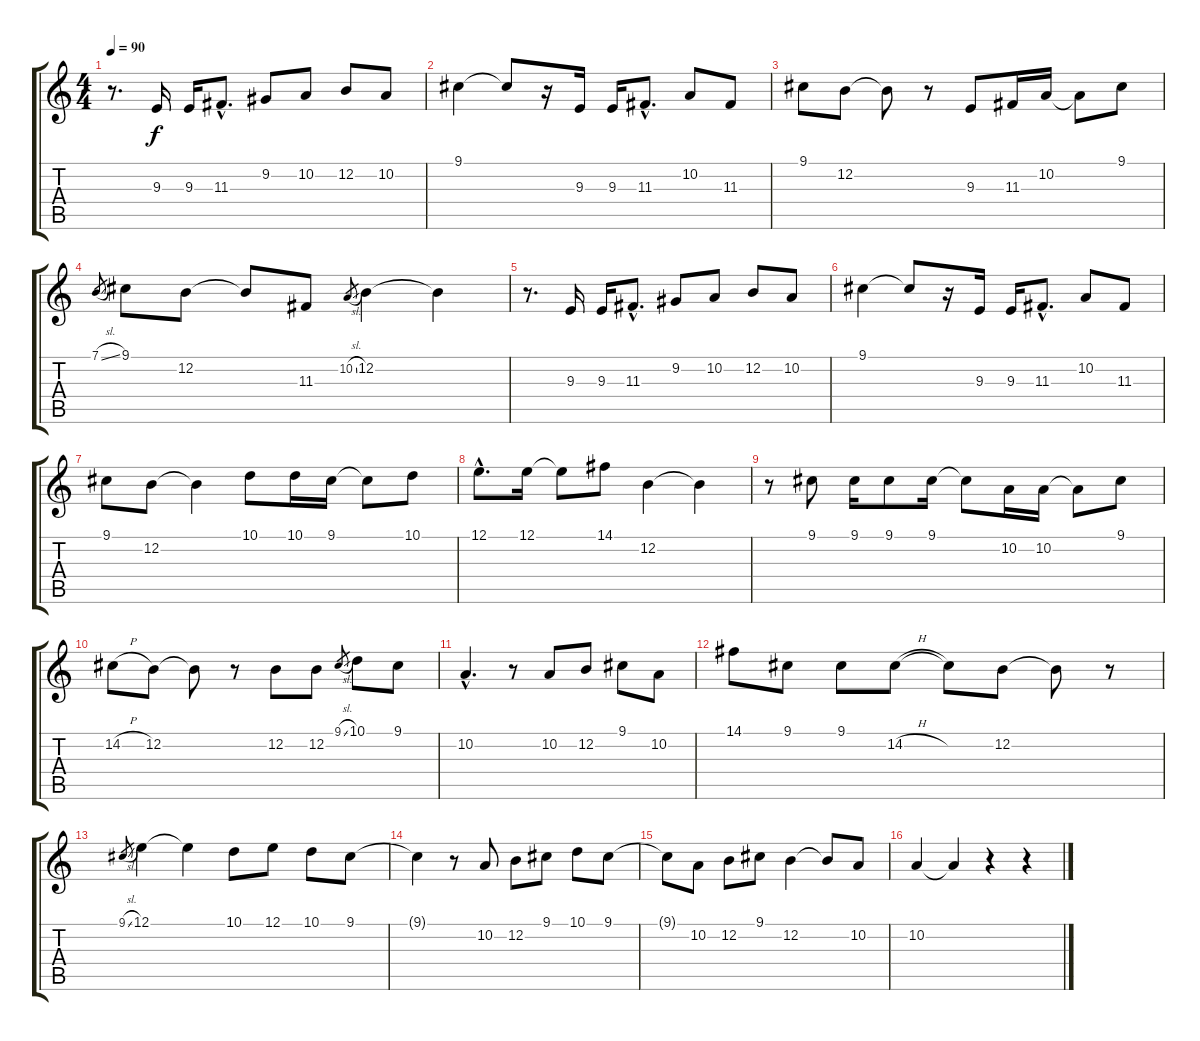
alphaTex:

\track "" {instrument panflute}
\staff {score tabs}
\tuning (E4 B3 G3 D3 A2 E2) {hide}
\ts (4 4)
\tempo 90
\clef g2
\ks c
r.8{d dy f} 9.3.16 9.3.16 11.3{hac}.8{d} 9.2.8 10.2.8 12.2.8 10.2.8 |
9.1.4 9.1{t}.8 r.16 9.3.16 9.3.16 11.3{hac}.8{d} 10.2.8 11.3.8 |
9.1.8 12.2.8 12.2{t}.8 r.8 9.3.8 11.3.16 10.2.16 10.2{t}.8 9.1.8 |
7.1{sl}.8{gr} 9.1.8 12.2.8 12.2{t}.8 11.3.8 10.2{sl}.8{gr} 12.2.4 12.2{t}.4 |
r.8{d} 9.3.16 9.3.16 11.3{hac}.8{d} 9.2.8 10.2.8 12.2.8 10.2.8 |
9.1.4 9.1{t}.8 r.16 9.3.16 9.3.16 11.3{hac}.8{d} 10.2.8 11.3.8 |
9.1.8 12.2.8 12.2{t}.4 10.1.8 10.1.16 9.1.16 9.1{t}.8 10.1.8 |
12.1{hac}.8{d} 12.1.16 12.1{t}.8 14.1.8 12.2.4 12.2{t}.4 |
r.8 9.1.8 9.1.16 9.1.8 9.1.16 9.1{t}.8 10.2.16 10.2.16 10.2{t}.8 9.1.8 |
14.2{h}.8 12.2.8 12.2{t}.8 r.8 12.2.8 12.2.8 9.1{sl}.8{gr} 10.1.8 9.1.8 |
10.2{hac}.4{d} r.8 10.2.8 12.2.8 9.1.8 10.2.8 |
14.1.8 9.1.8 9.1.8 14.2{h}.8 14.2{t}.8 12.2.8 12.2{t}.8 r.8 |
9.1{sl}.8{gr} 12.1.4 12.1{t}.4 10.1.8 12.1.8 10.1.8 9.1.8 |
9.1{t}.4 r.8 10.2.8 12.2.8 9.1.8 10.1.8 9.1.8 |
9.1{t}.8 10.2.8 12.2.8 9.1.8 12.2.4 12.2{t}.8 10.2.8 |
10.2.4 10.2{t}.4 r.4 r.4
